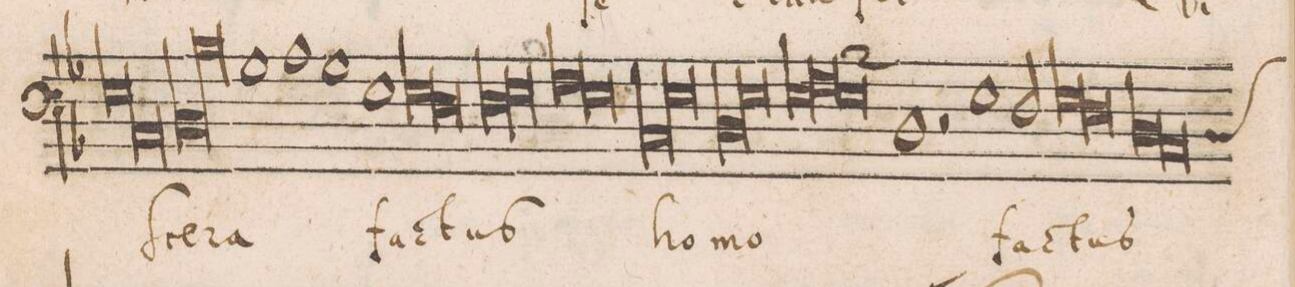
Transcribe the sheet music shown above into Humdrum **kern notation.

**kern	**text
*I"BASSVS	*
*clefF4	*
*k[b-]	*
*met(C|)	*
*M2/1	*
*lig	*
1G	-ſce-
=102-	=102-
1C	.
*Xlig	*
*lig	*
1D	-ra
=103-	=103-
1d	.
*Xlig	*
1B-	.
=104-	=104-
1c	.
1B-	.
=105-	=105-
1G	fa-
*lig	*
1G	-ctuſ
=106-	=106-
1F	.
*Xlig	*
*lig	*
1F	.
=107-	=107-
1G	.
*Xlig	*
*lig	*
1A	.
=108-	=108-
1G	.
*Xlig	*
*lig	*
1C	ho-
=109-	=109-
1G	.
*Xlig	*
*lig	*
1D	-mo
=110-	=110-
1G	.
*Xlig	*
*lig	*
1G	.
=111-	=111-
1A	.
0G	.
*Xlig	*
=112-	=112-
1D	.
=113-	=113-
2r	.
1G	fac-
2F/	.
=114-	=114-
*lig	*
1G	-ctuſ
1F	.
*Xlig	*
=115-	=115-
*lig	*
1D	.
*custos:D	*
1C	.
*Xlig	*
=116-	=116-
*-	*-
